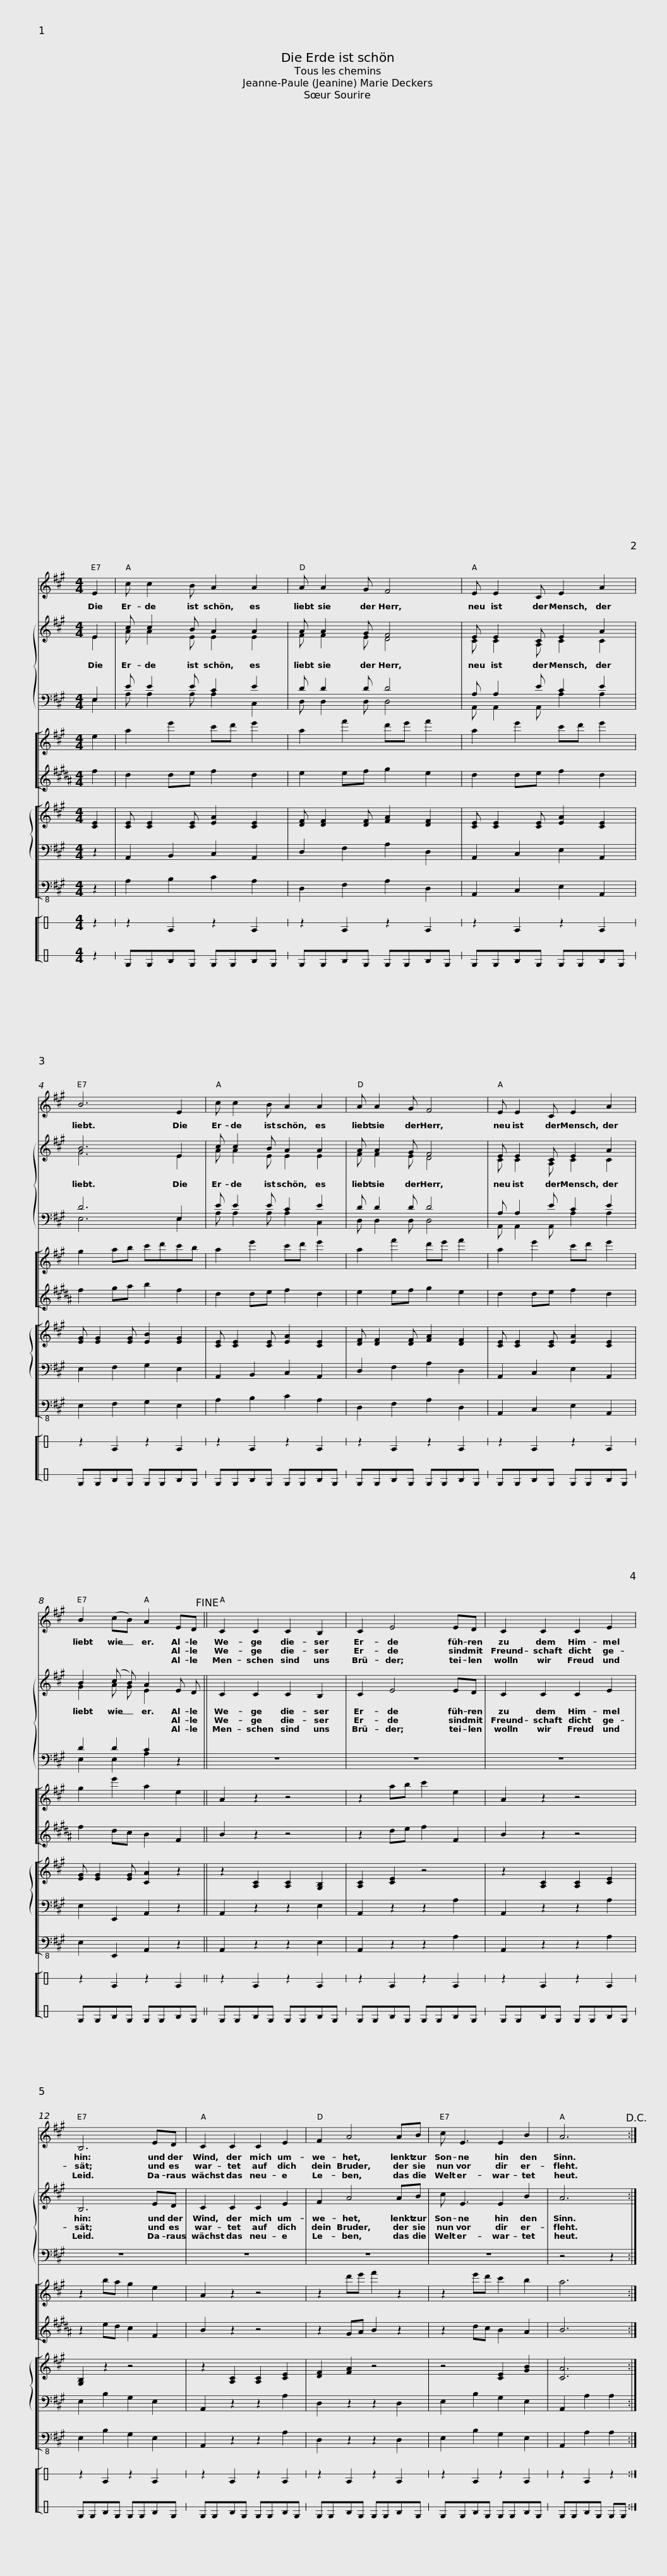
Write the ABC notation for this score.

X:1
%%score 1 { ( 2 3 ) | ( 4 5 ) } [ 6 7 ] [ { 8 | 9 } 10 ] [ 11 12 ]
L:1/8
M:4/4
I:linebreak $
K:A
V:1 treble
V:2 treble
V:3 treble
V:4 bass
V:5 bass
V:6 treble
V:7 treble transpose=-2
V:8 treble
V:9 bass
V:10 bass-8
V:11 perc stafflines=1
K:none
V:12 perc stafflines=1
K:none
V:1
 E2 | c c2 B A2 A2 | A A2 G F4 |$ E E2 C E2 A2 | B6 E2 | %5
 c c2 B A2 A2 |$ A A2 G F4 | E E2 C E2 A2 | B2 (cB) A2 ED!fine! ||$ C2 C2 C2 B,2 | %10
 C2 E4 ED | C2 C2 C2 E2 |$ B,6 ED | C2 C2 C2 E2 | F2 A4 AB |$ %15
 c E3 E2 B2 | A6!D.C.! :| %17
V:2
 E2 | c c2 B A2 A2 | A A2 G F4 |$ E E2 C E2 A2 | B6 E2 | %5
 c c2 B A2 A2 |$ A A2 G F4 | E E2 C E2 A2 | B2 (c B) A2 E D ||$ C2 C2 C2 B,2 | %10
 C2 E4 ED | C2 C2 C2 E2 |$ B,6 ED | C2 C2 C2 E2 | F2 A4 AB |$ %15
 c E3 E2 B2 | A6 :| %17
V:3
 E2 | A A2 E E2 E2 | F F2 E D4 |$ C C2 A, C2 C2 | G6 E2 | %5
 A A2 E E2 E2 |$ F F2 E D4 | C C2 A, C2 C2 | G2 A G E2 x2 ||$ x8 | %10
 x8 | x8 |$ x8 | x8 | x8 |$ %15
 x8 | x6 :| %17
V:4
 E,2 | E E2 E C2 E2 | D D2 D D4 |$ A, A,2 E C2 E2 | D6 E,2 | %5
 E E2 E C2 E2 |$ D D2 D D4 | A, A,2 E C2 E2 | D2 D2 C2 z2 ||$ z8 | %10
 z8 | z8 |$ z8 | z8 | z8 |$ %15
 z8 | z4 z2 :| %17
V:5
 E,2 | A, A,2 A, A,2 C,2 | D, D,2 D, D,4 |$ A,, A,,2 A,, A,2 A,2 | E,6 E,2 | %5
 A, A,2 A, A,2 C,2 |$ D, D,2 D, D,4 | A,, A,,2 A,, A,2 A,2 | E,2 E,2 A,2 x2 ||$ x8 | %10
 x8 | x8 |$ x8 | x8 | x8 |$ %15
 x8 | x6 :| %17
V:6
 e2 | a2 e'2 c'd' e'2 | a2 f'2 d'e' f'2 |$ a2 e'2 c'd' e'2 | g2 ab c'd'c'b | %5
 a2 e'2 c'd' e'2 |$ a2 f'2 d'e' f'2 | a2 e'2 c'd' e'2 | g2 e'2 a2 e2 ||$ A2 z2 z4 | %10
 z2 ab c'2 e2 | A2 z2 z4 |$ z2 ba g2 e2 | A2 z2 z4 | z2 d'e' f'2 z2 |$ %15
 z2 e'd' c'2 b2 | a6 :| %17
V:7
[K:B] f2 | d2 de f2 d2 | e2 ef g2 e2 |$ d2 de f2 d2 | f2 ga b2 f2 | %5
 d2 de f2 d2 |$ e2 ef g2 e2 | d2 de f2 d2 | f2 dc B2 F2 ||$ B2 z2 z4 | %10
 z2 de f2 F2 | B2 z2 z4 |$ z2 ed c2 F2 | B2 z2 z4 | z2 GA B2 z2 |$ %15
 z2 dc B2 A2 | B6 :| %17
V:8
 [CE]2 | [CE] [CE]2 [CE] [EA]2 [CE]2 | [DF] [DF]2 [DF] [FA]2 [DF]2 |$ [CE] [CE]2 [CE] [EA]2 [CE]2 | [EG] [EG]2 [EG] [EB]2 [EG]2 | %5
 [CE] [CE]2 [CE] [EA]2 [CE]2 |$ [DF] [DF]2 [DF] [FA]2 [DF]2 | [CE] [CE]2 [CE] [EA]2 [CE]2 | [EG] [EG]2 [EG] [CA]2 z2 ||$ z2 [A,C]2 [A,C]2 [G,B,]2 | %10
 [A,C]2 [CE]2 z4 | z2 [A,C]2 [A,C]2 [CE]2 |$ [G,B,]2 z2 z4 | z2 [A,C]2 [A,C]2 [CE]2 | [DF]2 [FA]2 z4 |$ %15
 z4 [CE]2 [GB]2 | [CA]6 :| %17
V:9
 z2 | A,,2 B,,2 C,2 A,,2 | D,2 F,2 A,2 D,2 |$ A,,2 C,2 E,2 A,,2 | E,2 F,2 G,2 E,2 | %5
 A,,2 B,,2 C,2 A,,2 |$ D,2 F,2 A,2 D,2 | A,,2 C,2 E,2 A,,2 | E,2 E,,2 A,,2 z2 ||$ A,,2 z2 z2 E,2 | %10
 A,,2 z2 z2 A,2 | A,,2 z2 z2 A,2 |$ E,2 B,2 G,2 E,2 | A,,2 z2 z2 A,2 | D,2 z2 z2 D,2 |$ %15
 E,2 B,2 G,2 E,2 | A,,2 A,2 A,2 :| %17
V:10
 z2 | A,2 B,2 C2 A,2 | D,2 F,2 A,2 D,2 |$ A,,2 C,2 E,2 A,,2 | E,2 F,2 G,2 E,2 | %5
 A,2 B,2 C2 A,2 |$ D,2 F,2 A,2 D,2 | A,,2 C,2 E,2 A,,2 | E,2 E,,2 A,,2 z2 ||$ A,,2 z2 z2 E,2 | %10
 A,,2 z2 z2 A,2 | A,,2 z2 z2 A,2 |$ E,2 B,2 G,2 E,2 | A,,2 z2 z2 A,2 | D,2 z2 z2 D,2 |$ %15
 E,2 B,2 G,2 E,2 | A,,2 A,2 A,2 :| %17
V:11
[K:C] z2 | z2 E2 z2 E2 | z2 E2 z2 E2 |$ z2 E2 z2 E2 | z2 E2 z2 E2 | %5
 z2 E2 z2 E2 |$ z2 E2 z2 E2 | z2 E2 z2 E2 | z2 E2 z2 E2 ||$ z2 E2 z2 E2 | %10
 z2 E2 z2 E2 | z2 E2 z2 E2 |$ z2 E2 z2 E2 | z2 E2 z2 E2 | z2 E2 z2 E2 |$ %15
 z2 E2 z2 E2 | z2 E2 z2 :| %17
V:12
[K:C] z2 | DDFD DDFD | DDFD DDFD |$ DDFD DDFD | DDFD DDFD | %5
 DDFD DDFD |$ DDFD DDFD | DDFD DDFD | DDFD DDFD ||$ DDFD DDFD | %10
 DDFD DDFD | DDFD DDFD |$ DDFD DDFD | DDFD DDFD | DDFD DDFD |$ %15
 DDFD DDFD | DDFD DD :| %17
